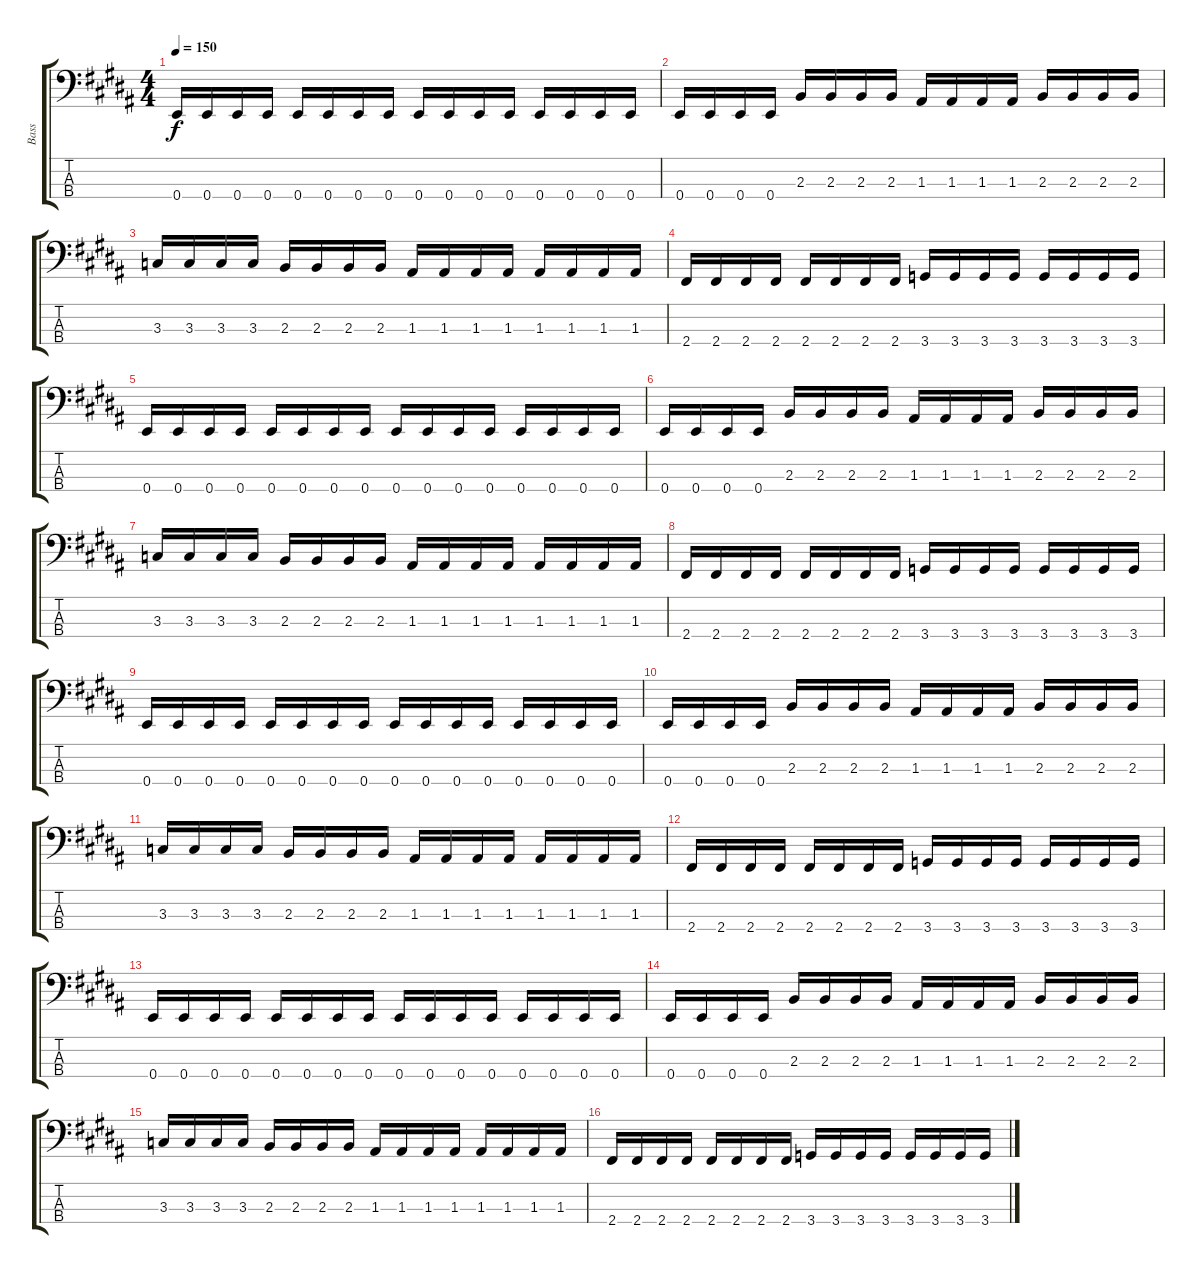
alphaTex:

\track ("Bass" "Bass") {instrument electricbasspick}
\staff {score tabs}
\tuning (G2 D2 A1 E1) {hide}
\ts (4 4)
\tempo 150
\clef f4
\ks b
0.4.16{dy f} 0.4.16 0.4.16 0.4.16 0.4.16 0.4.16 0.4.16 0.4.16 0.4.16 0.4.16 0.4.16 0.4.16 0.4.16 0.4.16 0.4.16 0.4.16 |
0.4.16 0.4.16 0.4.16 0.4.16 2.3.16 2.3.16 2.3.16 2.3.16 1.3.16 1.3.16 1.3.16 1.3.16 2.3.16 2.3.16 2.3.16 2.3.16 |
3.3.16 3.3.16 3.3.16 3.3.16 2.3.16 2.3.16 2.3.16 2.3.16 1.3.16 1.3.16 1.3.16 1.3.16 1.3.16 1.3.16 1.3.16 1.3.16 |
2.4.16 2.4.16 2.4.16 2.4.16 2.4.16 2.4.16 2.4.16 2.4.16 3.4.16 3.4.16 3.4.16 3.4.16 3.4.16 3.4.16 3.4.16 3.4.16 |
0.4.16 0.4.16 0.4.16 0.4.16 0.4.16 0.4.16 0.4.16 0.4.16 0.4.16 0.4.16 0.4.16 0.4.16 0.4.16 0.4.16 0.4.16 0.4.16 |
0.4.16 0.4.16 0.4.16 0.4.16 2.3.16 2.3.16 2.3.16 2.3.16 1.3.16 1.3.16 1.3.16 1.3.16 2.3.16 2.3.16 2.3.16 2.3.16 |
3.3.16 3.3.16 3.3.16 3.3.16 2.3.16 2.3.16 2.3.16 2.3.16 1.3.16 1.3.16 1.3.16 1.3.16 1.3.16 1.3.16 1.3.16 1.3.16 |
2.4.16 2.4.16 2.4.16 2.4.16 2.4.16 2.4.16 2.4.16 2.4.16 3.4.16 3.4.16 3.4.16 3.4.16 3.4.16 3.4.16 3.4.16 3.4.16 |
0.4.16 0.4.16 0.4.16 0.4.16 0.4.16 0.4.16 0.4.16 0.4.16 0.4.16 0.4.16 0.4.16 0.4.16 0.4.16 0.4.16 0.4.16 0.4.16 |
0.4.16 0.4.16 0.4.16 0.4.16 2.3.16 2.3.16 2.3.16 2.3.16 1.3.16 1.3.16 1.3.16 1.3.16 2.3.16 2.3.16 2.3.16 2.3.16 |
3.3.16 3.3.16 3.3.16 3.3.16 2.3.16 2.3.16 2.3.16 2.3.16 1.3.16 1.3.16 1.3.16 1.3.16 1.3.16 1.3.16 1.3.16 1.3.16 |
2.4.16 2.4.16 2.4.16 2.4.16 2.4.16 2.4.16 2.4.16 2.4.16 3.4.16 3.4.16 3.4.16 3.4.16 3.4.16 3.4.16 3.4.16 3.4.16 |
0.4.16 0.4.16 0.4.16 0.4.16 0.4.16 0.4.16 0.4.16 0.4.16 0.4.16 0.4.16 0.4.16 0.4.16 0.4.16 0.4.16 0.4.16 0.4.16 |
0.4.16 0.4.16 0.4.16 0.4.16 2.3.16 2.3.16 2.3.16 2.3.16 1.3.16 1.3.16 1.3.16 1.3.16 2.3.16 2.3.16 2.3.16 2.3.16 |
3.3.16 3.3.16 3.3.16 3.3.16 2.3.16 2.3.16 2.3.16 2.3.16 1.3.16 1.3.16 1.3.16 1.3.16 1.3.16 1.3.16 1.3.16 1.3.16 |
2.4.16 2.4.16 2.4.16 2.4.16 2.4.16 2.4.16 2.4.16 2.4.16 3.4.16 3.4.16 3.4.16 3.4.16 3.4.16 3.4.16 3.4.16 3.4.16
